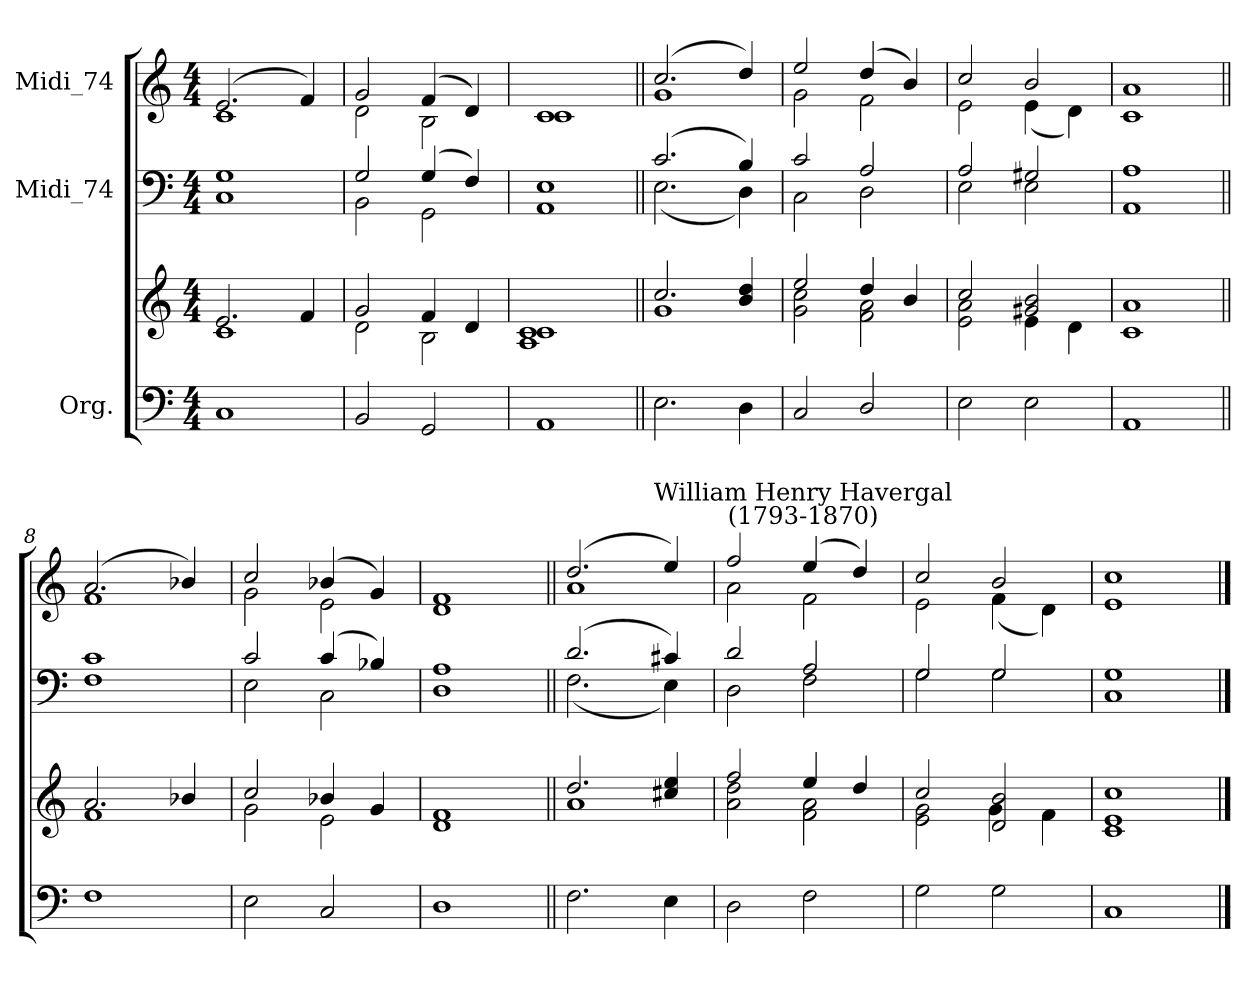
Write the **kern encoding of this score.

**kern	**kern	**kern	**kern
*part3	*part3	*part2	*part1
*staff4	*staff3	*staff2	*staff1
*I"Org.	*	*I"Midi_74	*I"Midi_74
*clefF4	*clefG2	*clefF4	*clefG2
*k[]	*k[]	*k[]	*k[]
*C:	*C:	*C:	*C:
*M4/4	*M4/4	*M4/4	*M4/4
=1	=1	=1	=1
*	*^	*^	*^
1C	2.e/	1c\	1G/	1C\	(>2.e/	1c\
.	4f/	.	.	.	4f/)	.
=2	=2	=2	=2	=2	=2	=2
2BB	2g/	2d\	2G/	2BB\	2g/	2d\
2GG	4f/	2B\	(>4G/	2GG\	(>4f/	2B\
.	4d/	.	4F/)	.	4d/)	.
=3	=3	=3	=3	=3	=3	=3
1AA	1c/	1A\ 1c\	1E/	1AA\	1c/	1c\
=4||	=4||	=4||	=4||	=4||	=4||	=4||
2.E	2.cc/	1g\	(>2.c/	(<2.E\	(>2.cc/	1g\
4D	4b/ 4dd/	.	4B/)	4D\)	4dd/)	.
=5	=5	=5	=5	=5	=5	=5
2C	2ee/	2g\ 2cc\	2c/	2C\	2ee/	2g\
2D/	4dd/	2f\ 2a\	2A/	2D\	(>4dd/	2f\
.	4b/	.	.	.	4b/)	.
=6	=6	=6	=6	=6	=6	=6
2E	2cc/	2e\ 2a\	2A/	2E\	2cc/	2e\
2E	2g#X/ 2b/	4e\	2G#X/	2E\	2b/	(<4e\
.	.	4d\	.	.	.	4d\)
=7	=7	=7	=7	=7	=7	=7
1AA	1a/	1c\	1A/	1AA\	1a/	1c\
=8||	=8||	=8||	=8||	=8||	=8||	=8||
1F	2.a/	1f\	1c/	1F\	(>2.a/	1f\
.	4b-X/	.	.	.	4b-X/)	.
=9	=9	=9	=9	=9	=9	=9
2E	2cc/	2g\	2c/	2E\	2cc/	2g\
2C	4b-X/	2e\	(>4c/	2C\	(>4b-X/	2e\
.	4g/	.	4B-X/)	.	4g/)	.
=10	=10	=10	=10	=10	=10	=10
1D	1f/	1d\	1A/	1D\	1f/	1d\
=11||	=11||	=11||	=11||	=11||	=11||	=11||
2.F	2.dd/	1a\	(>2.d/	(<2.F\	(>2.dd/	1a\
4E	4cc#X/ 4ee/	.	4c#X/)	4E\)	4ee/)	.
=12	=12	=12	=12	=12	=12	=12
2D	2ff/	2a\ 2dd\	2d/	2D\	2ff/	2a\
!	!	!	!	!	!LO:TX:a:cj:t=William Henry Havergal\n(1793-1870)	!
2F	4ee/	2f\ 2a\	2A/	2F\	(>4ee/	2f\
.	4dd/	.	.	.	4dd/)	.
=13	=13	=13	=13	=13	=13	=13
2G	2cc/	2e\ 2g\	2G/	2G\	2cc/	2e\
2G	2d/ 2b/	4g\	2G/	2G\	2b/	(<4f\
.	.	4f\	.	.	.	4d\)
=14	=14	=14	=14	=14	=14	=14
1C	1cc/	1c\ 1e\	1G/	1C\	1cc/	1e\
*	*v	*v	*	*	*v	*v
*	*	*v	*v	*
==	==	==	==
*-	*-	*-	*-
